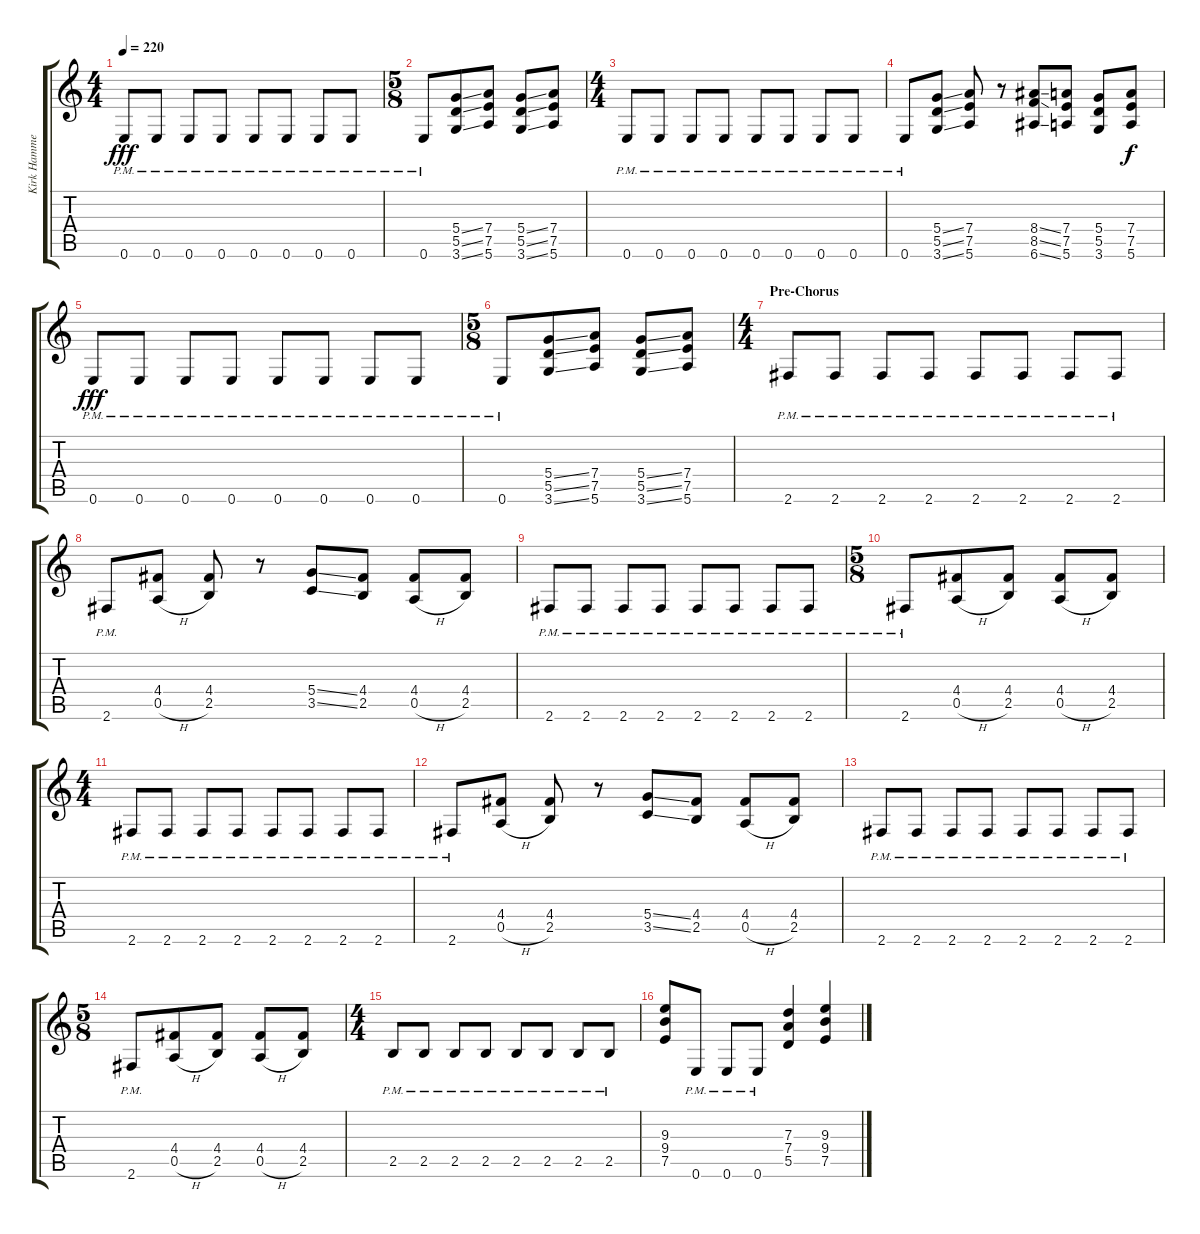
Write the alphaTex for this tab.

\track ("Kirk Hammet" "Kirk Hamme") {instrument distortionguitar}
\staff {score tabs}
\tuning (E4 B3 G3 D3 A2 E2) {hide}
\ts (4 4)
\tempo 220
\clef g2
\ks c
0.6{pm}.8{dy fff} 0.6{pm}.8 0.6{pm}.8 0.6{pm}.8 0.6{pm}.8 0.6{pm}.8 0.6{pm}.8 0.6{pm}.8 |
\ts (5 8)
0.6{pm}.8 (5.4{ss} 5.5{ss} 3.6{ss}).8 (7.4 7.5 5.6).8 (5.4{ss} 5.5{ss} 3.6{ss}).8 (7.4 7.5 5.6).8 |
\ts (4 4)
0.6{pm}.8 0.6{pm}.8 0.6{pm}.8 0.6{pm}.8 0.6{pm}.8 0.6{pm}.8 0.6{pm}.8 0.6{pm}.8 |
0.6{pm}.8 (5.4{ss} 5.5{ss} 3.6{ss}).8 (7.4 7.5 5.6).8 r.8 (8.4{ss} 8.5{ss} 6.6{ss}).8 (7.4 7.5 5.6).8 (5.4 5.5 3.6).8 (7.4 7.5 5.6).8{dy f} |
0.6{pm}.8{dy fff} 0.6{pm}.8 0.6{pm}.8 0.6{pm}.8 0.6{pm}.8 0.6{pm}.8 0.6{pm}.8 0.6{pm}.8 |
\ts (5 8)
0.6{pm}.8 (5.4{ss} 5.5{ss} 3.6{ss}).8 (7.4 7.5 5.6).8 (5.4{ss} 5.5{ss} 3.6{ss}).8 (7.4 7.5 5.6).8 |
\ts (4 4)
\section ("" "Pre-Chorus")
2.6{pm}.8 2.6{pm}.8 2.6{pm}.8 2.6{pm}.8 2.6{pm}.8 2.6{pm}.8 2.6{pm}.8 2.6{pm}.8 |
2.6{pm}.8 (4.4 0.5{h}).8 (4.4 2.5).8 r.8 (5.4{ss} 3.5{ss}).8 (4.4 2.5).8 (4.4 0.5{h}).8 (4.4 2.5).8 |
2.6{pm}.8 2.6{pm}.8 2.6{pm}.8 2.6{pm}.8 2.6{pm}.8 2.6{pm}.8 2.6{pm}.8 2.6{pm}.8 |
\ts (5 8)
2.6{pm}.8 (4.4 0.5{h}).8 (4.4 2.5).8 (4.4 0.5{h}).8 (4.4 2.5).8 |
\ts (4 4)
2.6{pm}.8 2.6{pm}.8 2.6{pm}.8 2.6{pm}.8 2.6{pm}.8 2.6{pm}.8 2.6{pm}.8 2.6{pm}.8 |
2.6{pm}.8 (4.4 0.5{h}).8 (4.4 2.5).8 r.8 (5.4{ss} 3.5{ss}).8 (4.4 2.5).8 (4.4 0.5{h}).8 (4.4 2.5).8 |
2.6{pm}.8 2.6{pm}.8 2.6{pm}.8 2.6{pm}.8 2.6{pm}.8 2.6{pm}.8 2.6{pm}.8 2.6{pm}.8 |
\ts (5 8)
2.6{pm}.8 (4.4 0.5{h}).8 (4.4 2.5).8 (4.4 0.5{h}).8 (4.4 2.5).8 |
\ts (4 4)
2.5{pm}.8 2.5{pm}.8 2.5{pm}.8 2.5{pm}.8 2.5{pm}.8 2.5{pm}.8 2.5{pm}.8 2.5{pm}.8 |
(9.3 9.4 7.5).8 0.6{pm}.8 0.6{pm}.8 0.6{pm}.8 (7.3 7.4 5.5).4 (9.3 9.4 7.5).4
